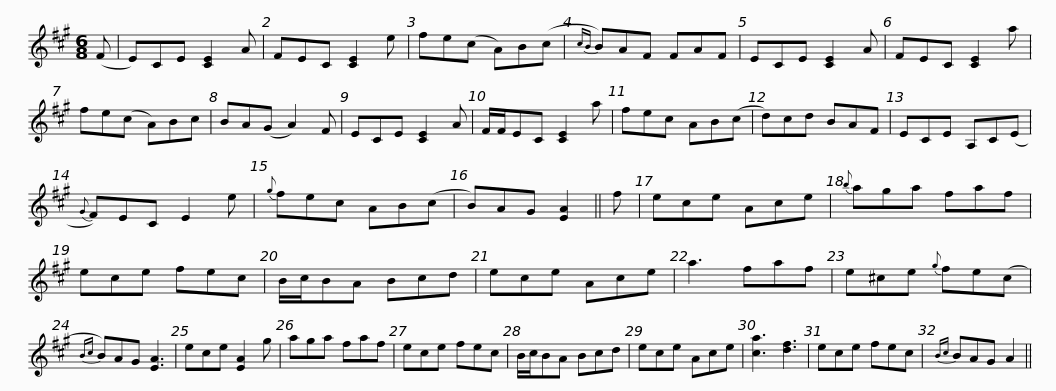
X:1
L:1/8
M:6/8
I:linebreak $
K:A
V:1 treble
V:1
 (F | E)CE [CE]2 A | FEC [CE]2 e | fe(c A)B(c |{cB} B)AF FAF | %5
 ECE [CE]2 A | FEC [CE]2 a | fe(c A)Bc |$ BA(G A2) F | ECE [CE]2 A | %10
 F/F/EC [CE]2 a | fec AB(c | d)cd BAF | ECE A,C(E |{G} F)EC E2 e |$ %15
{g} fec AB(c | B)AG [EA]2 || f | ece Ace |{b} aga faf | %20
 ece fec | B/c/BA Bcd | ece Ace |$ a3 faf | e^ce{g} fe(c | %25
{Bc} B)AG [EA]3 | ece [EA]2 g | aga faf | ece fec | B/c/BA Bcd |$ %30
 ece Ace | [ca]3 [df]3 | ece fec |{Bc} BAG A2 || %34
